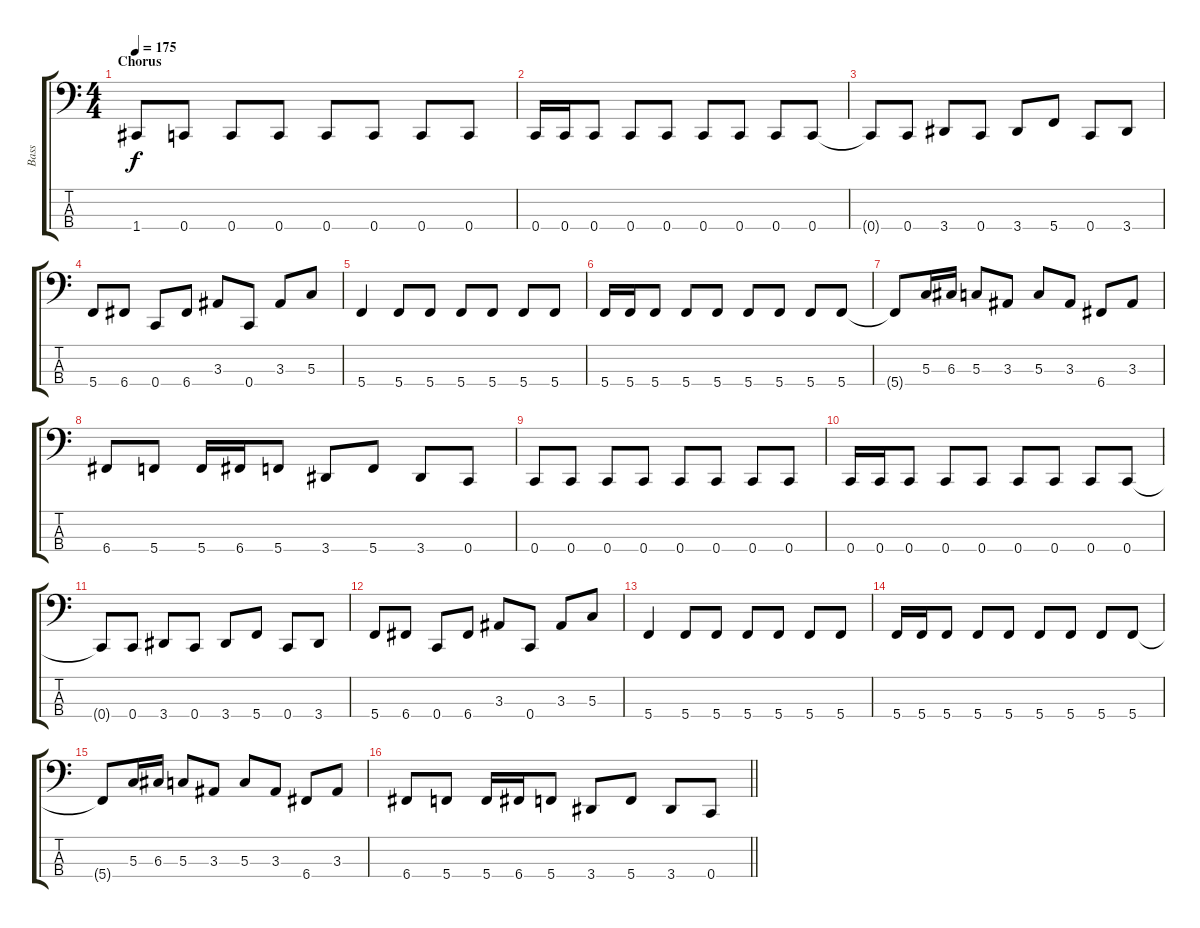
\track ("Bass" "Bass") {instrument electricbassfinger}
\staff {score tabs}
\tuning (F2 C2 G1 C1) {hide}
\ts (4 4)
\section ("" "Chorus")
\tempo 175
\clef f4
\ks c
1.4.8{dy f} 0.4.8 0.4.8 0.4.8 0.4.8 0.4.8 0.4.8 0.4.8 |
0.4.16 0.4.16 0.4.8 0.4.8 0.4.8 0.4.8 0.4.8 0.4.8 0.4.8 |
0.4{t}.8 0.4.8 3.4.8 0.4.8 3.4.8 5.4.8 0.4.8 3.4.8 |
5.4.8 6.4.8 0.4.8 6.4.8 3.3.8 0.4.8 3.3.8 5.3.8 |
5.4.4 5.4.8 5.4.8 5.4.8 5.4.8 5.4.8 5.4.8 |
5.4.16 5.4.16 5.4.8 5.4.8 5.4.8 5.4.8 5.4.8 5.4.8 5.4.8 |
5.4{t}.8 5.3.16 6.3.16 5.3.8 3.3.8 5.3.8 3.3.8 6.4.8 3.3.8 |
6.4.8 5.4.8 5.4.16 6.4.16 5.4.8 3.4.8 5.4.8 3.4.8 0.4.8 |
0.4.8 0.4.8 0.4.8 0.4.8 0.4.8 0.4.8 0.4.8 0.4.8 |
0.4.16 0.4.16 0.4.8 0.4.8 0.4.8 0.4.8 0.4.8 0.4.8 0.4.8 |
0.4{t}.8 0.4.8 3.4.8 0.4.8 3.4.8 5.4.8 0.4.8 3.4.8 |
5.4.8 6.4.8 0.4.8 6.4.8 3.3.8 0.4.8 3.3.8 5.3.8 |
5.4.4 5.4.8 5.4.8 5.4.8 5.4.8 5.4.8 5.4.8 |
5.4.16 5.4.16 5.4.8 5.4.8 5.4.8 5.4.8 5.4.8 5.4.8 5.4.8 |
5.4{t}.8 5.3.16 6.3.16 5.3.8 3.3.8 5.3.8 3.3.8 6.4.8 3.3.8 |
\barLineRight lightlight
6.4.8 5.4.8 5.4.16 6.4.16 5.4.8 3.4.8 5.4.8 3.4.8 0.4.8
